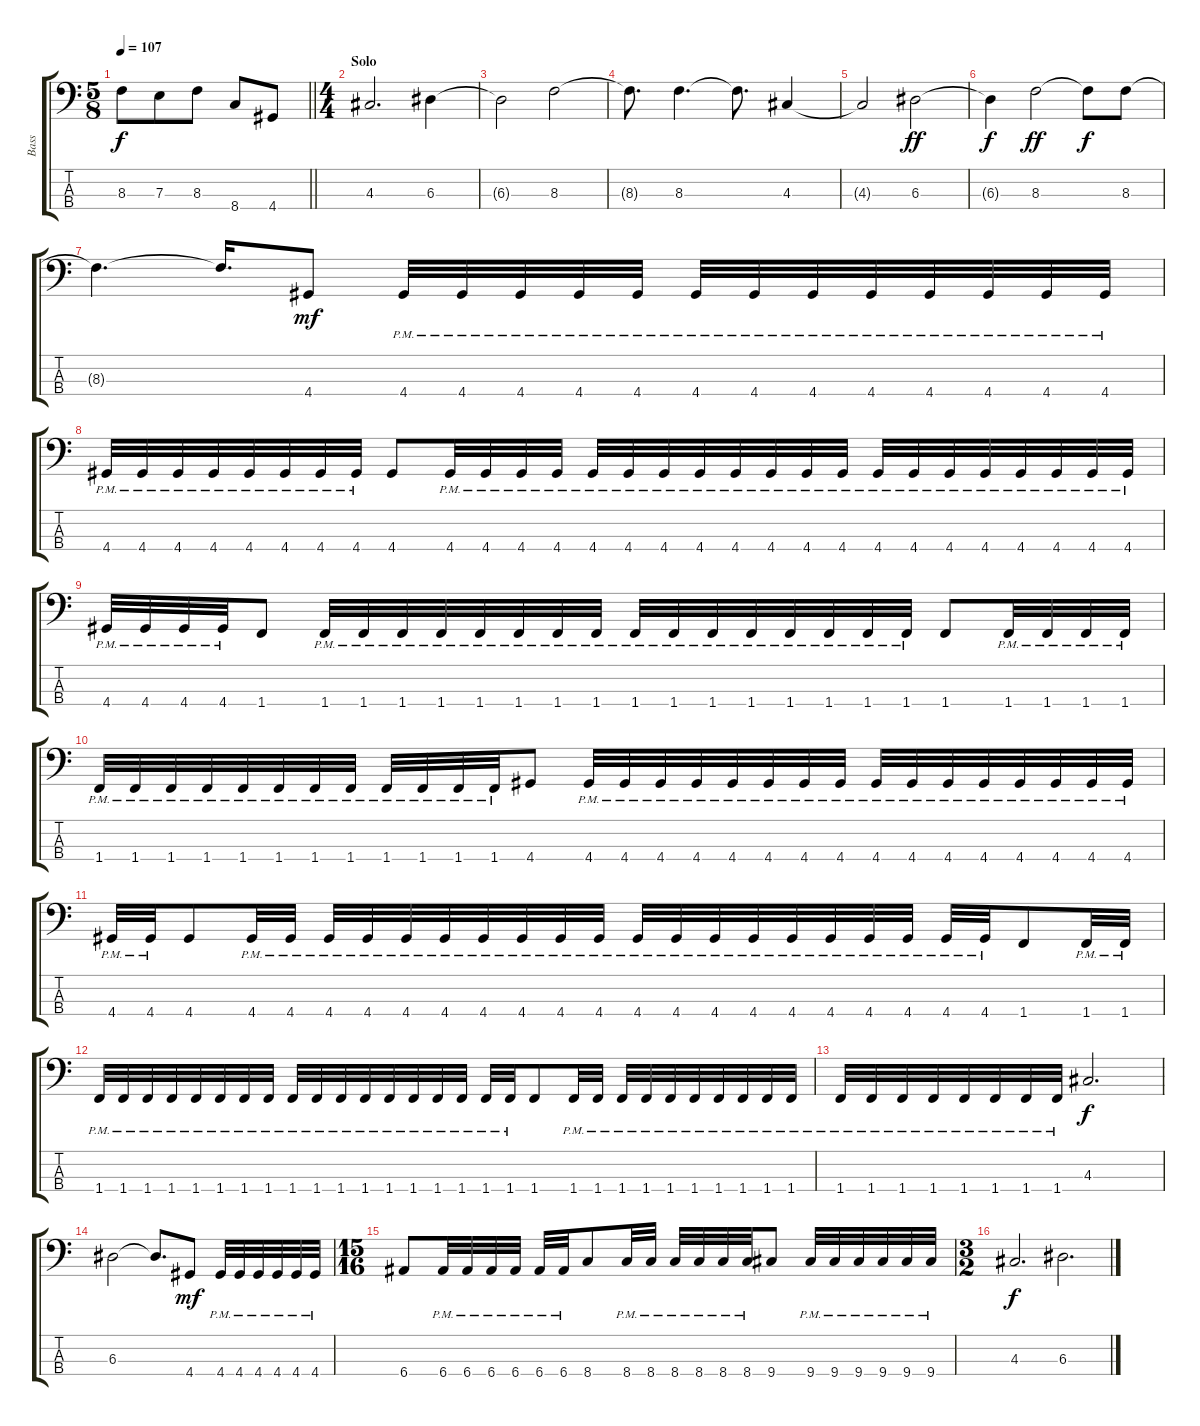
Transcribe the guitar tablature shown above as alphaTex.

\track ("Bass" "Bass") {instrument electricbasspick}
\staff {score tabs}
\tuning (G2 D2 A1 E1) {hide}
\ts (5 8)
\tempo 107
\clef f4
\barLineRight lightlight
\ks c
8.3.8{dy f} 7.3.8 8.3.8 8.4.8 4.4.8 |
\ts (4 4)
\section ("" "Solo")
4.3.2{d} 6.3.4 |
6.3{t}.2 8.3.2 |
8.3{t}.8{d} 8.3.4{d} 8.3{t}.8{d} 4.3.4 |
4.3{t}.2 6.3.2{dy ff} |
6.3{t}.4{dy f} 8.3.2{dy ff} 8.3{t}.8{dy f} 8.3.8 |
8.3{t}.4{d} 8.3{t}.16{d} 4.4.8{dy mf} 4.4{pm}.32 4.4{pm}.32 4.4{pm}.32 4.4{pm}.32 4.4{pm}.32 4.4{pm}.32 4.4{pm}.32 4.4{pm}.32 4.4{pm}.32 4.4{pm}.32 4.4{pm}.32 4.4{pm}.32 4.4{pm}.32 |
4.4{pm}.32 4.4{pm}.32 4.4{pm}.32 4.4{pm}.32 4.4{pm}.32 4.4{pm}.32 4.4{pm}.32 4.4{pm}.32 4.4.8 4.4{pm}.32 4.4{pm}.32 4.4{pm}.32 4.4{pm}.32 4.4{pm}.32 4.4{pm}.32 4.4{pm}.32 4.4{pm}.32 4.4{pm}.32 4.4{pm}.32 4.4{pm}.32 4.4{pm}.32 4.4{pm}.32 4.4{pm}.32 4.4{pm}.32 4.4{pm}.32 4.4{pm}.32 4.4{pm}.32 4.4{pm}.32 4.4{pm}.32 |
4.4{pm}.32 4.4{pm}.32 4.4{pm}.32 4.4{pm}.32 1.4.8 1.4{pm}.32 1.4{pm}.32 1.4{pm}.32 1.4{pm}.32 1.4{pm}.32 1.4{pm}.32 1.4{pm}.32 1.4{pm}.32 1.4{pm}.32 1.4{pm}.32 1.4{pm}.32 1.4{pm}.32 1.4{pm}.32 1.4{pm}.32 1.4{pm}.32 1.4{pm}.32 1.4.8 1.4{pm}.32 1.4{pm}.32 1.4{pm}.32 1.4{pm}.32 |
1.4{pm}.32 1.4{pm}.32 1.4{pm}.32 1.4{pm}.32 1.4{pm}.32 1.4{pm}.32 1.4{pm}.32 1.4{pm}.32 1.4{pm}.32 1.4{pm}.32 1.4{pm}.32 1.4{pm}.32 4.4.8 4.4{pm}.32 4.4{pm}.32 4.4{pm}.32 4.4{pm}.32 4.4{pm}.32 4.4{pm}.32 4.4{pm}.32 4.4{pm}.32 4.4{pm}.32 4.4{pm}.32 4.4{pm}.32 4.4{pm}.32 4.4{pm}.32 4.4{pm}.32 4.4{pm}.32 4.4{pm}.32 |
4.4{pm}.32 4.4{pm}.32 4.4.8 4.4{pm}.32 4.4{pm}.32 4.4{pm}.32 4.4{pm}.32 4.4{pm}.32 4.4{pm}.32 4.4{pm}.32 4.4{pm}.32 4.4{pm}.32 4.4{pm}.32 4.4{pm}.32 4.4{pm}.32 4.4{pm}.32 4.4{pm}.32 4.4{pm}.32 4.4{pm}.32 4.4{pm}.32 4.4{pm}.32 4.4{pm}.32 4.4{pm}.32 1.4.8 1.4{pm}.32 1.4{pm}.32 |
1.4{pm}.32 1.4{pm}.32 1.4{pm}.32 1.4{pm}.32 1.4{pm}.32 1.4{pm}.32 1.4{pm}.32 1.4{pm}.32 1.4{pm}.32 1.4{pm}.32 1.4{pm}.32 1.4{pm}.32 1.4{pm}.32 1.4{pm}.32 1.4{pm}.32 1.4{pm}.32 1.4{pm}.32 1.4{pm}.32 1.4.8 1.4{pm}.32 1.4{pm}.32 1.4{pm}.32 1.4{pm}.32 1.4{pm}.32 1.4{pm}.32 1.4{pm}.32 1.4{pm}.32 1.4{pm}.32 1.4{pm}.32 |
1.4{pm}.32 1.4{pm}.32 1.4{pm}.32 1.4{pm}.32 1.4{pm}.32 1.4{pm}.32 1.4{pm}.32 1.4{pm}.32 4.3.2{d dy f} |
6.3.2 6.3{t}.8{d} 4.4.8{dy mf} 4.4{pm}.32 4.4{pm}.32 4.4{pm}.32 4.4{pm}.32 4.4{pm}.32 4.4{pm}.32 |
\ts (15 16)
6.4.8 6.4{pm}.32 6.4{pm}.32 6.4{pm}.32 6.4{pm}.32 6.4{pm}.32 6.4{pm}.32 8.4.8 8.4{pm}.32 8.4{pm}.32 8.4{pm}.32 8.4{pm}.32 8.4{pm}.32 8.4{pm}.32 9.4.8 9.4{pm}.32 9.4{pm}.32 9.4{pm}.32 9.4{pm}.32 9.4{pm}.32 9.4{pm}.32 |
\ts (3 2)
4.3.2{d dy f} 6.3.2{d}
